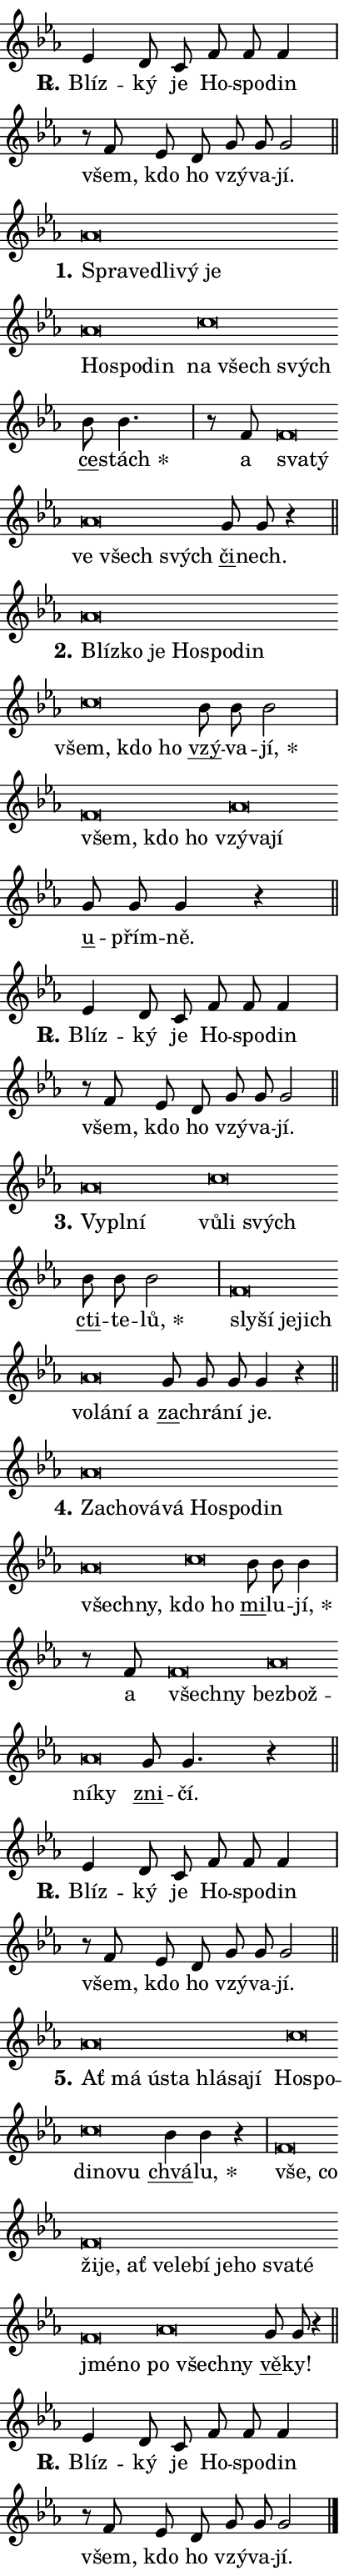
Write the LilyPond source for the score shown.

\version "2.24.0"
\header { tagline = "" }
\paper {
  indent = 0\cm
  top-margin = 0\cm
  right-margin = 0.13\cm % to fit lyric hyphens
  bottom-margin = 0\cm
  left-margin = 0\cm
  paper-width = 7\cm
  page-breaking = #ly:one-page-breaking
  system-system-spacing.basic-distance = #11
  score-system-spacing.basic-distance = #11
  ragged-last = ##f
}


%% Author: Thomas Morley
%% https://lists.gnu.org/archive/html/lilypond-user/2020-05/msg00002.html
#(define (line-position grob)
"Returns position of @var[grob} in current system:
   @code{'start}, if at first time-step
   @code{'end}, if at last time-step
   @code{'middle} otherwise
"
  (let* ((col (ly:item-get-column grob))
         (ln (ly:grob-object col 'left-neighbor))
         (rn (ly:grob-object col 'right-neighbor))
         (col-to-check-left (if (ly:grob? ln) ln col))
         (col-to-check-right (if (ly:grob? rn) rn col))
         (break-dir-left
           (and
             (ly:grob-property col-to-check-left 'non-musical #f)
             (ly:item-break-dir col-to-check-left)))
         (break-dir-right
           (and
             (ly:grob-property col-to-check-right 'non-musical #f)
             (ly:item-break-dir col-to-check-right))))
        (cond ((eqv? 1 break-dir-left) 'start)
              ((eqv? -1 break-dir-right) 'end)
              (else 'middle))))

#(define (tranparent-at-line-position vctor)
  (lambda (grob)
  "Relying on @code{line-position} select the relevant enry from @var{vctor}.
Used to determine transparency,"
    (case (line-position grob)
      ((end) (not (vector-ref vctor 0)))
      ((middle) (not (vector-ref vctor 1)))
      ((start) (not (vector-ref vctor 2))))))

noteHeadBreakVisibility =
#(define-music-function (break-visibility)(vector?)
"Makes @code{NoteHead}s transparent relying on @var{break-visibility}"
#{
  \override NoteHead.transparent =
    #(tranparent-at-line-position break-visibility)
#})

#(define delete-ledgers-for-transparent-note-heads
  (lambda (grob)
    "Reads whether a @code{NoteHead} is transparent.
If so this @code{NoteHead} is removed from @code{'note-heads} from
@var{grob}, which is supposed to be @code{LedgerLineSpanner}.
As a result ledgers are not printed for this @code{NoteHead}"
    (let* ((nhds-array (ly:grob-object grob 'note-heads))
           (nhds-list
             (if (ly:grob-array? nhds-array)
                 (ly:grob-array->list nhds-array)
                 '()))
           ;; Relies on the transparent-property being done before
           ;; Staff.LedgerLineSpanner.after-line-breaking is executed.
           ;; This is fragile ...
           (to-keep
             (remove
               (lambda (nhd)
                 (ly:grob-property nhd 'transparent #f))
               nhds-list)))
      ;; TODO find a better method to iterate over grob-arrays, similiar
      ;; to filter/remove etc for lists
      ;; For now rebuilt from scratch
      (set! (ly:grob-object grob 'note-heads)  '())
      (for-each
        (lambda (nhd)
          (ly:pointer-group-interface::add-grob grob 'note-heads nhd))
        to-keep))))

squashNotes = {
  \override NoteHead.X-extent = #'(-0.2 . 0.2)
  \override NoteHead.Y-extent = #'(-0.75 . 0)
  \override NoteHead.stencil =
    #(lambda (grob)
       (let ((pos (ly:grob-property grob 'staff-position)))
         (begin
           (if (< pos -7) (display "ERROR: Lower brevis then expected\n") (display "OK: Expected brevis position\n"))
           (if (<= pos -6) ly:text-interface::print ly:note-head::print))))
}
unSquashNotes = {
  \revert NoteHead.X-extent
  \revert NoteHead.Y-extent
  \revert NoteHead.stencil
}

hideNotes = \noteHeadBreakVisibility #begin-of-line-visible
unHideNotes = \noteHeadBreakVisibility #all-visible

% work-around for resetting accidentals
% https://lilypond.org/doc/v2.23/Documentation/notation/displaying-rhythms#unmetered-music
cadenzaMeasure = {
  \cadenzaOff
  \partial 1024 s1024
  \cadenzaOn
}

#(define-markup-command (accent layout props text) (markup?)
  "Underline accented syllable"
  (interpret-markup layout props
    #{\markup \override #'(offset . 4.3) \underline { #text }#}))

responsum = \markup \concat {
  "R" \hspace #-1.05 \path #0.1 #'((moveto 0 0.07) (lineto 0.9 0.8)) \hspace #0.05 "."
}

spaceSize = #0.6828661417322834 % exact space size for TeX Gyre Schola

\layout {
  \context {
    \Staff
    \remove "Time_signature_engraver"
    \override LedgerLineSpanner.after-line-breaking = #delete-ledgers-for-transparent-note-heads
  }
  \context {
    \Lyrics {
      \override LyricSpace.minimum-distance = \spaceSize
      \override LyricText.font-name = #"TeX Gyre Schola"
      \override LyricText.font-size = 1
      \override StanzaNumber.font-name = #"TeX Gyre Schola Bold"
      \override StanzaNumber.font-size = 1
    }
  }
  \context {
    \Score 
    \override NoteHead.text =
      #(lambda (grob) 
        (let ((pos (ly:grob-property grob 'staff-position)))
          #{\markup {
            \combine
              \halign #-0.55 \raise #(if (= pos -6) 0 0.5) \override #'(thickness . 2) \draw-line #'(3.2 . 0)
              \musicglyph "noteheads.sM1"
          }#}))
  }
}

% magnetic-lyrics.ily
%
%   written by
%     Jean Abou Samra <jean@abou-samra.fr>
%     Werner Lemberg <wl@gnu.org>
%
%   adapted by
%     Jiri Hon <jiri.hon@gmail.com>
%
% Version 2022-Apr-15

% https://www.mail-archive.com/lilypond-user@gnu.org/msg149350.html

#(define (Left_hyphen_pointer_engraver context)
   "Collect syllable-hyphen-syllable occurrences in lyrics and store
them in properties.  This engraver only looks to the left.  For
example, if the lyrics input is @code{foo -- bar}, it does the
following.

@itemize @bullet
@item
Set the @code{text} property of the @code{LyricHyphen} grob between
@q{foo} and @q{bar} to @code{foo}.

@item
Set the @code{left-hyphen} property of the @code{LyricText} grob with
text @q{foo} to the @code{LyricHyphen} grob between @q{foo} and
@q{bar}.
@end itemize

Use this auxiliary engraver in combination with the
@code{lyric-@/text::@/apply-@/magnetic-@/offset!} hook."
   (let ((hyphen #f)
         (text #f))
     (make-engraver
      (acknowledgers
       ((lyric-syllable-interface engraver grob source-engraver)
        (set! text grob)))
      (end-acknowledgers
       ((lyric-hyphen-interface engraver grob source-engraver)
        ;(when (not (grob::has-interface grob 'lyric-space-interface))
          (set! hyphen grob)));)
      ((stop-translation-timestep engraver)
       (when (and text hyphen)
         (ly:grob-set-object! text 'left-hyphen hyphen))
       (set! text #f)
       (set! hyphen #f)))))

#(define (lyric-text::apply-magnetic-offset! grob)
   "If the space between two syllables is less than the value in
property @code{LyricText@/.details@/.squash-threshold}, move the right
syllable to the left so that it gets concatenated with the left
syllable.

Use this function as a hook for
@code{LyricText@/.after-@/line-@/breaking} if the
@code{Left_@/hyphen_@/pointer_@/engraver} is active."
   (let ((hyphen (ly:grob-object grob 'left-hyphen #f)))
     (when hyphen
       (let ((left-text (ly:spanner-bound hyphen LEFT)))
         (when (grob::has-interface left-text 'lyric-syllable-interface)
           (let* ((common (ly:grob-common-refpoint grob left-text X))
                  (this-x-ext (ly:grob-extent grob common X))
                  (left-x-ext
                   (begin
                     ;; Trigger magnetism for left-text.
                     (ly:grob-property left-text 'after-line-breaking)
                     (ly:grob-extent left-text common X)))
                  ;; `delta` is the gap width between two syllables.
                  (delta (- (interval-start this-x-ext)
                            (interval-end left-x-ext)))
                  (details (ly:grob-property grob 'details))
                  (threshold (assoc-get 'squash-threshold details 0.2)))
             (when (< delta threshold)
               (let* (;; We have to manipulate the input text so that
                      ;; ligatures crossing syllable boundaries are not
                      ;; disabled.  For languages based on the Latin
                      ;; script this is essentially a beautification.
                      ;; However, for non-Western scripts it can be a
                      ;; necessity.
                      (lt (ly:grob-property left-text 'text))
                      (rt (ly:grob-property grob 'text))
                      (is-space (grob::has-interface hyphen 'lyric-space-interface))
                      (space (if is-space " " ""))
                      (extra-delta (if is-space spaceSize 0))
                      ;; Append new syllable.
                      (ltrt-space (if (and (string? lt) (string? rt))
                                (string-append lt space rt)
                                (make-concat-markup (list lt space rt))))
                      ;; Right-align `ltrt` to the right side.
                      (ltrt-space-markup (grob-interpret-markup
                               grob
                               (make-translate-markup
                                (cons (interval-length this-x-ext) 0)
                                (make-right-align-markup ltrt-space)))))
                 (begin
                   ;; Don't print `left-text`.
                   (ly:grob-set-property! left-text 'stencil #f)
                   ;; Set text and stencil (which holds all collected
                   ;; syllables so far) and shift it to the left.
                   (ly:grob-set-property! grob 'text ltrt-space)
                   (ly:grob-set-property! grob 'stencil ltrt-space-markup)
                   (ly:grob-translate-axis! grob (- (- delta extra-delta)) X))))))))))


#(define (lyric-hyphen::displace-bounds-first grob)
   ;; Make very sure this callback isn't triggered too early.
   (let ((left (ly:spanner-bound grob LEFT))
         (right (ly:spanner-bound grob RIGHT)))
     (ly:grob-property left 'after-line-breaking)
     (ly:grob-property right 'after-line-breaking)
     (ly:lyric-hyphen::print grob)))

squashThreshold = #0.4

\layout {
  \context {
    \Lyrics
    \consists #Left_hyphen_pointer_engraver
    \override LyricText.after-line-breaking =
      #lyric-text::apply-magnetic-offset!
    \override LyricHyphen.stencil = #lyric-hyphen::displace-bounds-first
    \override LyricText.details.squash-threshold = \squashThreshold
    \override LyricHyphen.minimum-distance = 0
    \override LyricHyphen.minimum-length = \squashThreshold
  }
}

squashText = \override LyricText.details.squash-threshold = 9999
unSquashText = \override LyricText.details.squash-threshold = \squashThreshold

leftText = \override LyricText.self-alignment-X = #LEFT
unLeftText = \revert LyricText.self-alignment-X

starOffset = #(lambda (grob) 
                (let ((x_offset (ly:self-alignment-interface::aligned-on-x-parent grob)))
                  (if (= x_offset 0) 0 (+ x_offset 1.2))))

star = #(define-music-function (syllable)(string?)
"Append star separator at the end of a syllable"
#{
  \once \override LyricText.X-offset = #starOffset
  \lyricmode { \markup {
    #syllable
    \override #'((font-name . "TeX Gyre Schola Bold")) \hspace #0.2 \lower #0.65 \larger "*"
  } }
#})

starAccent = #(define-music-function (syllable)(string?)
"Append star separator at the end of a syllable and make accent"
#{
  \once \override LyricText.X-offset = #starOffset
  \lyricmode { \markup {
    \accent #syllable
    \override #'((font-name . "TeX Gyre Schola Bold")) \hspace #0.2 \lower #0.65 \larger "*"
  } }
#})

breath = #(define-music-function (syllable)(string?)
"Append breathing indicator at the end of a syllable"
#{
  \lyricmode { \markup { #syllable "+" } }
#})

optionalBreath = #(define-music-function (syllable)(string?)
"Append optional breathing indicator at the end of a syllable"
#{
  \lyricmode { \markup { #syllable "(+)" } }
#})


\score {
    <<
        \new Voice = "melody" { \cadenzaOn \key es \major \relative { es'4 d8 c f f f4 \cadenzaMeasure \bar "|" r8 f es d \bar "" g g g2 \cadenzaMeasure \bar "||" \break } }
        \new Lyrics \lyricsto "melody" { \lyricmode { \set stanza = \responsum
Blíz -- ký je Ho -- spo -- din všem, kdo ho vzý -- va -- jí. } }
    >>
    \layout {}
}

\score {
    <<
        \new Voice = "melody" { \cadenzaOn \key es \major \relative { \squashNotes as'\breve*1/16 \hideNotes \breve*1/16 \bar "" \breve*1/16 \bar "" \breve*1/16 \bar "" \breve*1/16 \bar "" \breve*1/16 \bar "" \breve*1/16 \breve*1/16 \bar "" \unHideNotes \unSquashNotes \squashNotes c\breve*1/16 \hideNotes \breve*1/16 \breve*1/16 \bar "" \unHideNotes \unSquashNotes \bar "" bes8 bes4. \cadenzaMeasure \bar "|" r8 f8 \squashNotes f\breve*1/16 \hideNotes \breve*1/16 \bar "" \unHideNotes \unSquashNotes \squashNotes as\breve*1/16 \hideNotes \breve*1/16 \breve*1/16 \bar "" \unHideNotes \unSquashNotes \bar "" g8 g r4 \cadenzaMeasure \bar "||" \break } }
        \new Lyrics \lyricsto "melody" { \lyricmode { \set stanza = "1."
\leftText Spra -- \squashText ve -- dli -- vý je Ho -- spo -- din \leftText \unLeftText \unSquashText na \squashText všech svých \unLeftText \unSquashText \markup \accent ce -- \star stách a \leftText sva -- \squashText tý \leftText \unLeftText \unSquashText ve \squashText všech svých \unLeftText \unSquashText \markup \accent či -- nech. } }
    >>
    \layout {}
}

\score {
    <<
        \new Voice = "melody" { \cadenzaOn \key es \major \relative { \squashNotes as'\breve*1/16 \hideNotes \breve*1/16 \bar "" \breve*1/16 \bar "" \breve*1/16 \bar "" \breve*1/16 \breve*1/16 \bar "" \unHideNotes \unSquashNotes \squashNotes c\breve*1/16 \hideNotes \breve*1/16 \breve*1/16 \bar "" \unHideNotes \unSquashNotes \bar "" bes8 bes bes2 \cadenzaMeasure \bar "|" \squashNotes f\breve*1/16 \hideNotes \breve*1/16 \breve*1/16 \bar "" \unHideNotes \unSquashNotes \squashNotes as\breve*1/16 \hideNotes \breve*1/16 \breve*1/16 \bar "" \unHideNotes \unSquashNotes \bar "" g8 g g4 r \cadenzaMeasure \bar "||" \break } }
        \new Lyrics \lyricsto "melody" { \lyricmode { \set stanza = "2."
\leftText Blíz -- \squashText ko je Ho -- spo -- din \leftText \unLeftText \unSquashText všem, \squashText kdo ho \unLeftText \unSquashText \markup \accent vzý -- va -- \star jí, \leftText všem, \squashText kdo ho \leftText \unLeftText \unSquashText vzý -- \squashText va -- jí \unLeftText \unSquashText \markup \accent u -- přím -- ně. } }
    >>
    \layout {}
}

\score {
    <<
        \new Voice = "melody" { \cadenzaOn \key es \major \relative { es'4 d8 c f f f4 \cadenzaMeasure \bar "|" r8 f es d \bar "" g g g2 \cadenzaMeasure \bar "||" \break } }
        \new Lyrics \lyricsto "melody" { \lyricmode { \set stanza = \responsum
Blíz -- ký je Ho -- spo -- din všem, kdo ho vzý -- va -- jí. } }
    >>
    \layout {}
}

\score {
    <<
        \new Voice = "melody" { \cadenzaOn \key es \major \relative { \squashNotes as'\breve*1/16 \hideNotes \breve*1/16 \breve*1/16 \bar "" \unHideNotes \unSquashNotes \squashNotes c\breve*1/16 \hideNotes \breve*1/16 \breve*1/16 \bar "" \unHideNotes \unSquashNotes \bar "" bes8 bes bes2 \cadenzaMeasure \bar "|" \squashNotes f\breve*1/16 \hideNotes \breve*1/16 \bar "" \breve*1/16 \breve*1/16 \bar "" \unHideNotes \unSquashNotes \squashNotes as\breve*1/16 \hideNotes \breve*1/16 \bar "" \breve*1/16 \breve*1/16 \bar "" \unHideNotes \unSquashNotes \bar "" g8 g g g4 r \cadenzaMeasure \bar "||" \break } }
        \new Lyrics \lyricsto "melody" { \lyricmode { \set stanza = "3."
\leftText Vy -- \squashText pl -- ní \leftText \unLeftText \unSquashText vů -- \squashText li svých \unLeftText \unSquashText \markup \accent cti -- te -- \star lů, \leftText sly -- \squashText ší je -- jich \leftText \unLeftText \unSquashText vo -- \squashText lá -- ní a \unLeftText \unSquashText \markup \accent za -- chrá -- ní je. } }
    >>
    \layout {}
}

\score {
    <<
        \new Voice = "melody" { \cadenzaOn \key es \major \relative { \squashNotes as'\breve*1/16 \hideNotes \breve*1/16 \bar "" \breve*1/16 \bar "" \breve*1/16 \bar "" \breve*1/16 \bar "" \breve*1/16 \bar "" \breve*1/16 \bar "" \breve*1/16 \breve*1/16 \bar "" \unHideNotes \unSquashNotes \squashNotes c\breve*1/16 \hideNotes \breve*1/16 \bar "" \unHideNotes \unSquashNotes \bar "" bes8 bes bes4 \cadenzaMeasure \bar "|" r8 f8 \squashNotes f\breve*1/16 \hideNotes \breve*1/16 \bar "" \unHideNotes \unSquashNotes \squashNotes as\breve*1/16 \hideNotes \breve*1/16 \bar "" \breve*1/16 \breve*1/16 \bar "" \unHideNotes \unSquashNotes \bar "" g8 g4. r4 \cadenzaMeasure \bar "||" \break } }
        \new Lyrics \lyricsto "melody" { \lyricmode { \set stanza = "4."
\leftText Za -- \squashText cho -- vá -- vá Ho -- spo -- din všech -- ny, \leftText \unLeftText \unSquashText kdo \squashText ho \unLeftText \unSquashText \markup \accent mi -- lu -- \star jí, a \leftText všech -- \squashText ny \leftText \unLeftText \unSquashText bez -- \squashText bož -- ní -- ky \unLeftText \unSquashText \markup \accent zni -- čí. } }
    >>
    \layout {}
}

\score {
    <<
        \new Voice = "melody" { \cadenzaOn \key es \major \relative { es'4 d8 c f f f4 \cadenzaMeasure \bar "|" r8 f es d \bar "" g g g2 \cadenzaMeasure \bar "||" \break } }
        \new Lyrics \lyricsto "melody" { \lyricmode { \set stanza = \responsum
Blíz -- ký je Ho -- spo -- din všem, kdo ho vzý -- va -- jí. } }
    >>
    \layout {}
}

\score {
    <<
        \new Voice = "melody" { \cadenzaOn \key es \major \relative { \squashNotes as'\breve*1/16 \hideNotes \breve*1/16 \bar "" \breve*1/16 \bar "" \breve*1/16 \bar "" \breve*1/16 \bar "" \breve*1/16 \breve*1/16 \bar "" \unHideNotes \unSquashNotes \squashNotes c\breve*1/16 \hideNotes \breve*1/16 \bar "" \breve*1/16 \bar "" \breve*1/16 \breve*1/16 \bar "" \unHideNotes \unSquashNotes \bar "" bes4 bes r \cadenzaMeasure \bar "|" \squashNotes f\breve*1/16 \hideNotes \breve*1/16 \bar "" \breve*1/16 \bar "" \breve*1/16 \bar "" \breve*1/16 \bar "" \breve*1/16 \bar "" \breve*1/16 \bar "" \breve*1/16 \bar "" \breve*1/16 \bar "" \breve*1/16 \bar "" \breve*1/16 \bar "" \breve*1/16 \bar "" \breve*1/16 \breve*1/16 \bar "" \unHideNotes \unSquashNotes \squashNotes as\breve*1/16 \hideNotes \breve*1/16 \breve*1/16 \bar "" \unHideNotes \unSquashNotes \bar "" g8 g r4 \cadenzaMeasure \bar "||" \break } }
        \new Lyrics \lyricsto "melody" { \lyricmode { \set stanza = "5."
\leftText Ať \squashText má ú -- sta hlá -- sa -- jí \leftText \unLeftText \unSquashText Ho -- \squashText spo -- di -- no -- vu \unLeftText \unSquashText \markup \accent chvá -- \star lu, \leftText vše, \squashText co ži -- je, ať ve -- le -- bí je -- ho sva -- té jmé -- no \leftText \unLeftText \unSquashText po \squashText všech -- ny \unLeftText \unSquashText \markup \accent vě -- ky! } }
    >>
    \layout {}
}

\score {
    <<
        \new Voice = "melody" { \cadenzaOn \key es \major \relative { es'4 d8 c f f f4 \cadenzaMeasure \bar "|" r8 f es d \bar "" g g g2 \cadenzaMeasure \bar "||" \break } \bar "|." }
        \new Lyrics \lyricsto "melody" { \lyricmode { \set stanza = \responsum
Blíz -- ký je Ho -- spo -- din všem, kdo ho vzý -- va -- jí. } }
    >>
    \layout {}
}
